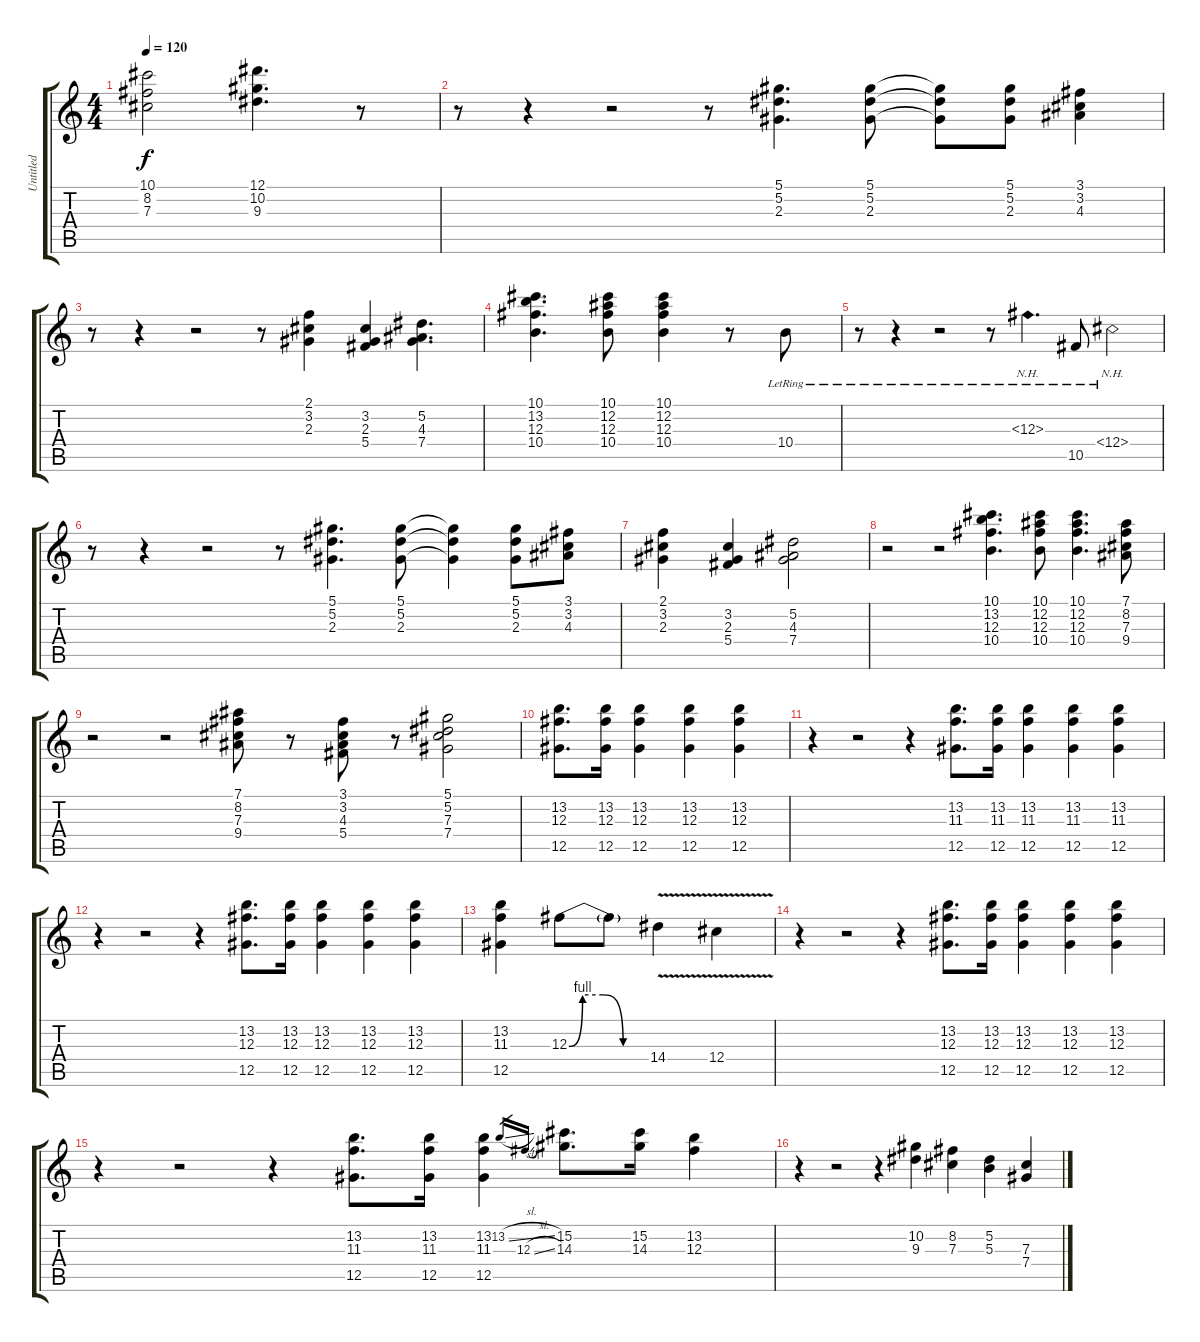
\track ("Untitled" "Untitled") {instrument electricguitarclean}
\staff {score tabs}
\tuning (Eb4 Bb3 Gb3 Db3 Ab2 Eb2) {hide}
\ts (4 4)
\tempo 120
\clef g2
\ks c
(10.1 8.2 7.3).2{dy f} (12.1 10.2 9.3).4{d} r.8 |
r.8 r.4 r.2 r.8 (5.1 5.2 2.3).4{d} (5.1 5.2 2.3).8 (5.1{t} 5.2{t} 2.3{t}).8 (5.1 5.2 2.3).8 (3.1 3.2 4.3).4 |
r.8 r.4 r.2 r.8 (2.1 3.2 2.3).4 (3.2 2.3 5.4).4 (5.2 4.3 7.4).4{d} |
(10.1 13.2 12.3 10.4).4{d} (10.1 12.2 12.3 10.4).8 (10.1 12.2 12.3 10.4).4 r.8 10.4{lr}.8 |
r.8 r.4 r.2 r.8 12.3{nh lr}.4{d} 10.5{lr}.8 12.4{nh lr}.2 |
r.8 r.4 r.2 r.8 (5.1 5.2 2.3).4{d} (5.1 5.2 2.3).8 (5.1{t} 5.2{t} 2.3{t}).4 (5.1 5.2 2.3).8 (3.1 3.2 4.3).8 |
(2.1 3.2 2.3).4 (3.2 2.3 5.4).4 (5.2 4.3 7.4).2 |
r.2 r.2 (10.1 13.2 12.3 10.4).4{d} (10.1 12.2 12.3 10.4).8 (10.1 12.2 12.3 10.4).4{d} (7.1 8.2 7.3 9.4).8 |
r.2 r.2 (7.1 8.2 7.3 9.4).8 r.8 (3.1 3.2 4.3 5.4).8 r.8 (5.1 5.2 7.3 7.4).2 |
(13.2 12.3 12.5).8{d} (13.2 12.3 12.5).16 (13.2 12.3 12.5).4 (13.2 12.3 12.5).4 (13.2 12.3 12.5).4 |
r.4 r.2 r.4 (13.2 11.3 12.5).8{d} (13.2 11.3 12.5).16 (13.2 11.3 12.5).4 (13.2 11.3 12.5).4 (13.2 11.3 12.5).4 |
r.4 r.2 r.4 (13.2 12.3 12.5).8{d} (13.2 12.3 12.5).16 (13.2 12.3 12.5).4 (13.2 12.3 12.5).4 (13.2 12.3 12.5).4 |
(13.2 11.3 12.5).4 12.3{be (custom 0 0 10 4 25 4 40 0 60 0)}.8 12.3{t}.8 14.4{v}.4 12.4{v}.4 |
r.4 r.2 r.4 (13.2 12.3 12.5).8{d} (13.2 12.3 12.5).16 (13.2 12.3 12.5).4 (13.2 12.3 12.5).4 (13.2 12.3 12.5).4 |
r.4 r.2 r.4 (13.2 11.3 12.5).8{d} (13.2 11.3 12.5).16 (13.2 11.3 12.5).4 13.2{sl}.16{gr} 12.3{sl}.16{gr} (15.2 14.3).8{d} (15.2 14.3).16 (13.2 12.3).4 |
r.4 r.2 r.4 (10.2 9.3).4 (8.2 7.3).4 (5.2 5.3).4 (7.3 7.4).4
